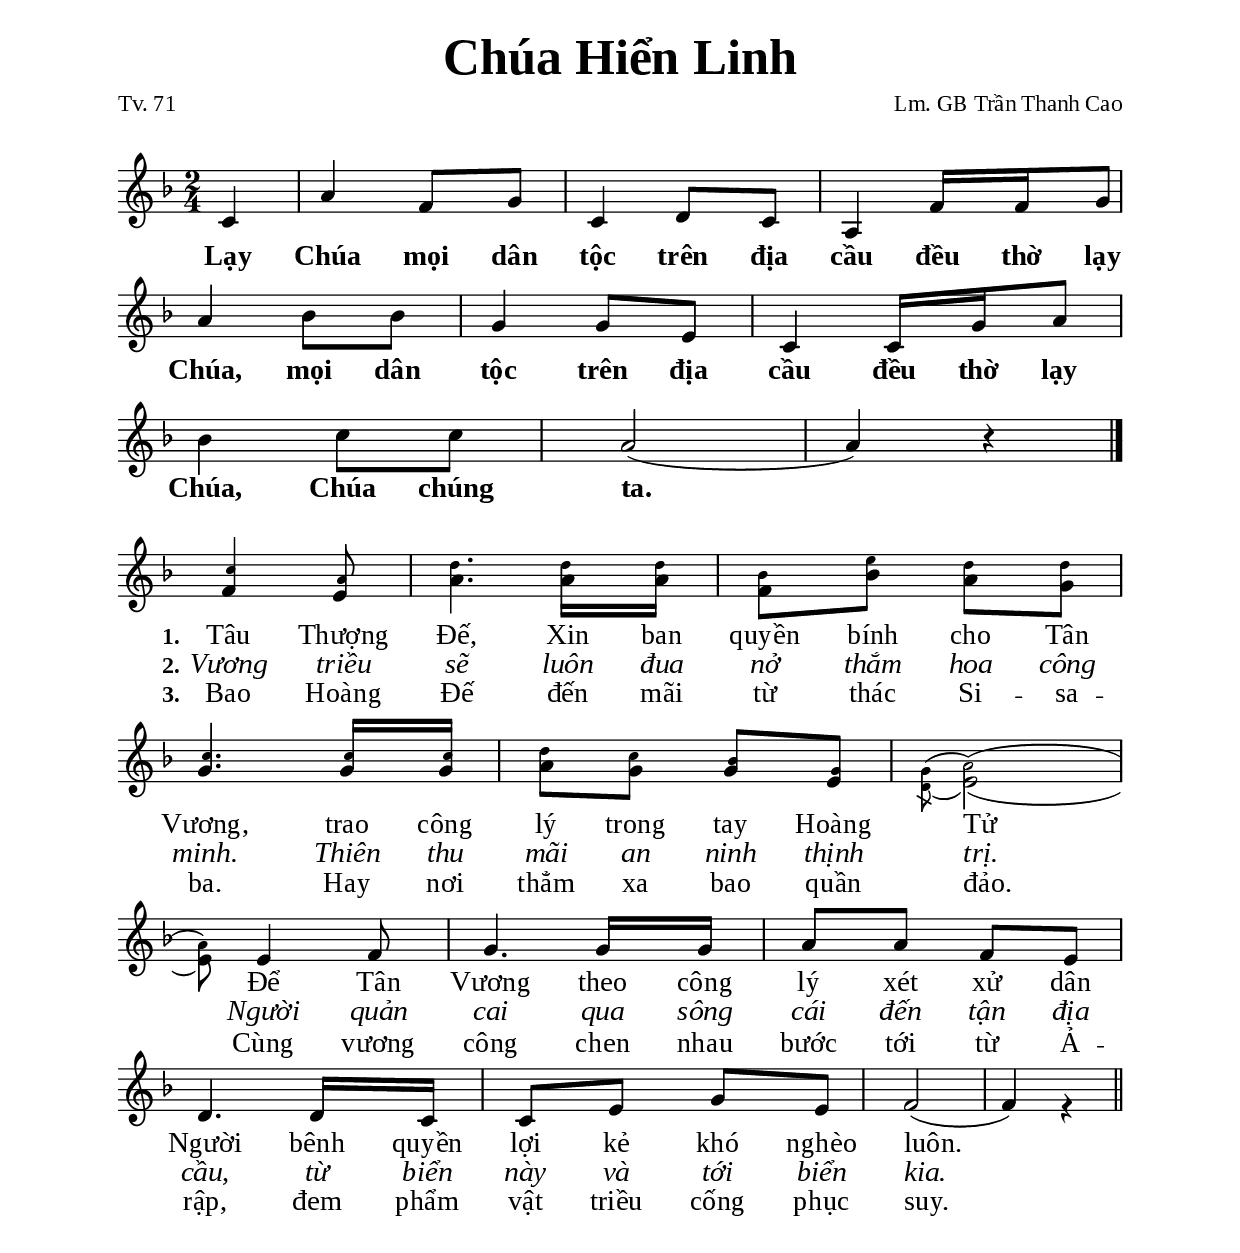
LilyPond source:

% Cài đặt chung
\version "2.22.1"
\include "english.ly"

\header {
  title = \markup { \fontsize #3 "Chúa Hiển Linh" }
  poet = "Tv. 71"
  composer = "Lm. GB Trần Thanh Cao"
  arranger = " "
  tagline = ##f
}

% Nhạc điệp khúc
nhacDiepKhuc = \relative c' {
  \partial 4 c4 |
  a' f8 g |
  c,4 d8 c |
  a4 f'16 f g8 |
  a4 bf8 bf |
  g4 g8 e |
  c4 c16 g' a8 |
  bf4 c8 c |
  a2 ( |
  a4) r \bar "|."
}

% Nhạc phiên khúc
nhacPhienKhucSop = \relative c' {
  \partial 4. f4 e8 |
  a4. a16 a |
  f8 bf a g |
  g4. g16 g |
  a8 g g e |
  \slashedGrace { \stemDown d8 _( } e2) _( |
  e8)
  \stemUp e4 f8 |
  g4. g16 g |
  a8 a f e |
  d4. d16 c |
  c8 e g e |
  f2 ( |
  f4) r \bar "||"
}

nhacPhienKhucBas = \relative c'' {
  c4 a8 |
  d4. d16 d |
  bf8 e d d |
  c4. c16 c |
  d8 c bf g |
  \slashedGrace { g8 ^( } a2) ^( |
  a8)
  \skip 4.
  \skip 2
  \skip 2
  \skip 2
  \skip 2
  \skip 2
  \skip 2
}

% Lời điệp khúc
loiDiepKhuc = \lyricmode {
  Lạy Chúa mọi dân tộc trên địa cầu đều thờ lạy Chúa,
  mọi dân tộc trên địa cầu đều thờ lạy Chúa,
  Chúa chúng ta.
}

% Lời phiên khúc
loiPhienKhucMot = \lyricmode {
  \set stanza = #"1."
  Tâu Thượng Đế, Xin ban quyền bính cho Tân Vương,
  trao công lý trong tay Hoàng Tử
  Để Tân Vương theo công lý xét xử dân Người
  bênh quyền lợi kẻ khó nghèo luôn.
}

loiPhienKhucHai = \lyricmode {
  \override Lyrics.LyricText.font-shape = #'italic
  \set stanza = #"2."
  Vương triều sẽ luôn đua nở thắm hoa công minh.
  Thiên thu mãi an ninh thịnh trị.
  Người quản cai qua sông cái đến tận địa cầu,
  từ biển này và tới biển kia.
}

loiPhienKhucBa = \lyricmode {
  \set stanza = #"3."
  Bao Hoàng Đế đến mãi từ thác Si -- sa -- ba.
  Hay nơi thẳm xa bao quần đảo.
  Cùng vương công chen nhau bước tới từ Ả -- rập,
  đem phẩm vật triều cống phục suy.
}

% Dàn trang
\paper {
  #(set-paper-size "a4")
  top-margin = 15\mm
  bottom-margin = 10\mm
  left-margin = 20\mm
  right-margin = 20\mm
  indent = #0
  #(define fonts
    (make-pango-font-tree
      "Liberation Serif"
      "Liberation Serif"
      "Liberation Serif"
      (/ 20 20)))
  page-count = #1
  %system-system-spacing = #'((basic-distance . 13))
  score-system-spacing = #'((basic-distance . 13))
}

% Thiết lập tông và nhịp
TongNhip = { \key f \major \time 2/4 }

% Đổi kích thước nốt cho bè phụ
notBePhu =
#(define-music-function (font-size music) (number? ly:music?)
   (for-some-music
     (lambda (m)
       (if (music-is-of-type? m 'rhythmic-event)
           (begin
             (set! (ly:music-property m 'tweaks)
                   (cons `(font-size . ,font-size)
                         (ly:music-property m 'tweaks)))
             #t)
           #f))
     music)
   music)


\score {
  \new ChoirStaff <<
    \new Staff = diepKhuc \with {
        \consists "Merge_rests_engraver"
        %\magnifyStaff #(magstep +1)
      }
      <<
      \new Voice = beSop {
        \TongNhip \stemNeutral \nhacDiepKhuc
      }
    >>
    \new Lyrics \lyricsto beSop \loiDiepKhuc
  >>
  \layout {
    \override Lyrics.LyricText.font-series = #'bold
    \override Lyrics.LyricText.font-size = #+2
    \override Lyrics.LyricSpace.minimum-distance = #4
    \override Score.BarNumber.break-visibility = ##(#f #f #f)
    \override Score.SpacingSpanner.uniform-stretching = ##t
  }
}

\score {
  \new ChoirStaff <<
    \new Staff = diepKhuc \with {
        \consists "Merge_rests_engraver"
        %\magnifyStaff #(magstep +1)
        printPartCombineTexts = ##f
      }
    <<
      \new Voice \TongNhip \partCombine 
        \notBePhu -3 { \nhacPhienKhucBas }
        \nhacPhienKhucSop
      \new NullVoice = nhacThamChieu \nhacPhienKhucSop
      \new Lyrics \lyricsto nhacThamChieu \loiPhienKhucMot
    \new Lyrics \lyricsto nhacThamChieu \loiPhienKhucHai
    \new Lyrics \lyricsto nhacThamChieu \loiPhienKhucBa
      >>
  >>
  \layout {
    \override Staff.TimeSignature.transparent = ##t
    \override Lyrics.LyricText.font-size = #+2
    \override Lyrics.LyricSpace.minimum-distance = #4.5
    \override Score.BarNumber.break-visibility = ##(#f #f #f)
    \override Score.SpacingSpanner.uniform-stretching = ##t
  }
}
